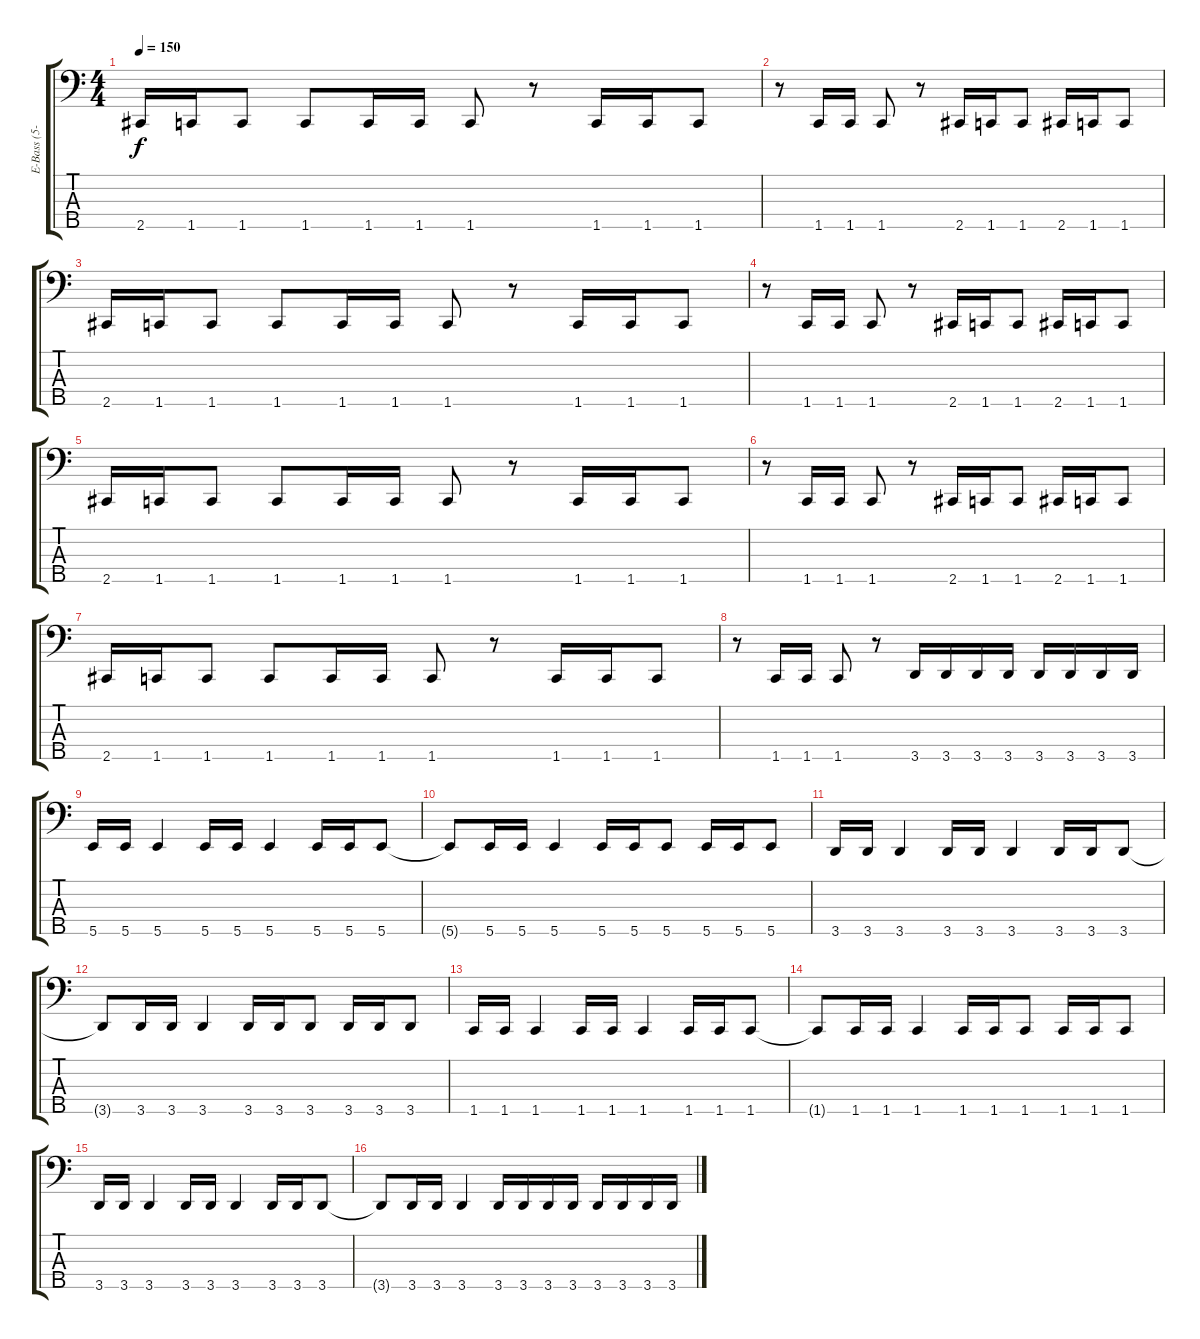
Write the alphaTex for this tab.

\track ("E-Bass (5-String)" "E-Bass (5-") {instrument electricbasspick}
\staff {score tabs}
\tuning (G2 D2 A1 E1 B0) {hide}
\ts (4 4)
\tempo 150
\clef f4
\ks c
2.5.16{dy f} 1.5.16 1.5.8 1.5.8 1.5.16 1.5.16 1.5.8 r.8 1.5.16 1.5.16 1.5.8 |
r.8 1.5.16 1.5.16 1.5.8 r.8 2.5.16 1.5.16 1.5.8 2.5.16 1.5.16 1.5.8 |
2.5.16 1.5.16 1.5.8 1.5.8 1.5.16 1.5.16 1.5.8 r.8 1.5.16 1.5.16 1.5.8 |
r.8 1.5.16 1.5.16 1.5.8 r.8 2.5.16 1.5.16 1.5.8 2.5.16 1.5.16 1.5.8 |
2.5.16 1.5.16 1.5.8 1.5.8 1.5.16 1.5.16 1.5.8 r.8 1.5.16 1.5.16 1.5.8 |
r.8 1.5.16 1.5.16 1.5.8 r.8 2.5.16 1.5.16 1.5.8 2.5.16 1.5.16 1.5.8 |
2.5.16 1.5.16 1.5.8 1.5.8 1.5.16 1.5.16 1.5.8 r.8 1.5.16 1.5.16 1.5.8 |
r.8 1.5.16 1.5.16 1.5.8 r.8 3.5.16 3.5.16 3.5.16 3.5.16 3.5.16 3.5.16 3.5.16 3.5.16 |
5.5.16 5.5.16 5.5.4 5.5.16 5.5.16 5.5.4 5.5.16 5.5.16 5.5.8 |
5.5{t}.8 5.5.16 5.5.16 5.5.4 5.5.16 5.5.16 5.5.8 5.5.16 5.5.16 5.5.8 |
3.5.16 3.5.16 3.5.4 3.5.16 3.5.16 3.5.4 3.5.16 3.5.16 3.5.8 |
3.5{t}.8 3.5.16 3.5.16 3.5.4 3.5.16 3.5.16 3.5.8 3.5.16 3.5.16 3.5.8 |
1.5.16 1.5.16 1.5.4 1.5.16 1.5.16 1.5.4 1.5.16 1.5.16 1.5.8 |
1.5{t}.8 1.5.16 1.5.16 1.5.4 1.5.16 1.5.16 1.5.8 1.5.16 1.5.16 1.5.8 |
3.5.16 3.5.16 3.5.4 3.5.16 3.5.16 3.5.4 3.5.16 3.5.16 3.5.8 |
3.5{t}.8 3.5.16 3.5.16 3.5.4 3.5.16 3.5.16 3.5.16 3.5.16 3.5.16 3.5.16 3.5.16 3.5.16
